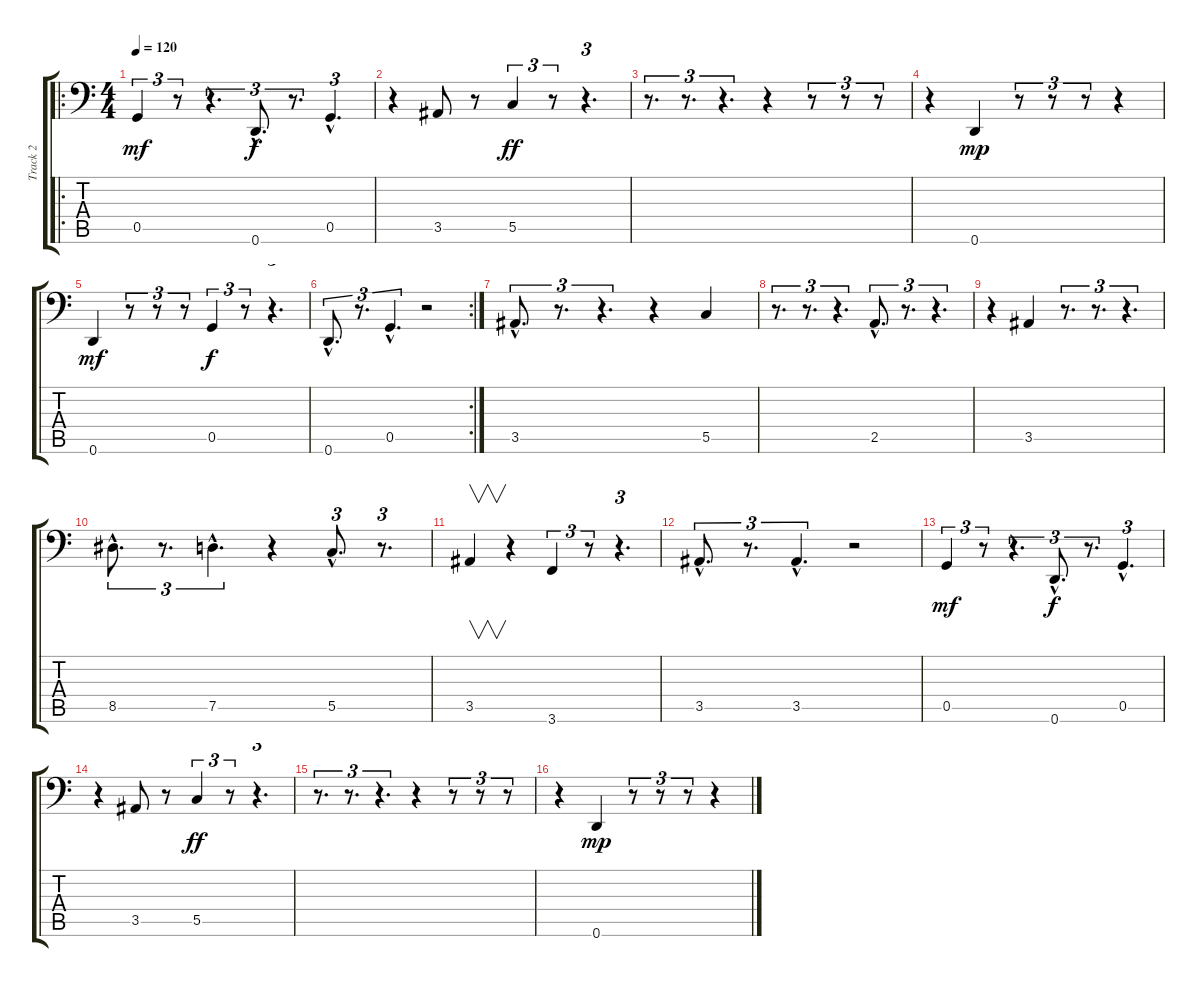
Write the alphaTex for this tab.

\track ("Track 2" "Track 2") {instrument electricbassfinger}
\staff {score tabs}
\tuning (D3 A2 F2 C2 G1 D1) {hide}
\ro
\ts (4 4)
\tempo 120
\clef f4
\ks c
0.5.4{tu (3 2) dy mf instrument electricbassfinger} r.8{tu (3 2)} r.4{d tu (3 2)} 0.6{hac}.8{d tu (3 2) dy f} r.8{d tu (3 2)} 0.5{hac}.4{d tu (3 2)} |
r.4 3.5.8 r.8 5.5.4{tu (3 2) dy ff} r.8{tu (3 2)} r.4{d tu (3 2)} |
r.8{d tu (3 2)} r.8{d tu (3 2)} r.4{d tu (3 2)} r.4 r.8{tu (3 2)} r.8{tu (3 2)} r.8{tu (3 2)} |
r.4 0.6.4{dy mp} r.8{tu (3 2)} r.8{tu (3 2)} r.8{tu (3 2)} r.4 |
0.6.4{dy mf} r.8{tu (3 2)} r.8{tu (3 2)} r.8{tu (3 2)} 0.5.4{tu (3 2) dy f} r.8{tu (3 2)} r.4{d tu (3 2)} |
\rc 2
0.6{hac}.8{d tu (3 2)} r.8{d tu (3 2)} 0.5{hac}.4{d tu (3 2)} r.2 |
3.5{hac}.8{d tu (3 2)} r.8{d tu (3 2)} r.4{d tu (3 2)} r.4 5.5.4 |
r.8{d tu (3 2)} r.8{d tu (3 2)} r.4{d tu (3 2)} 2.5{hac}.8{d tu (3 2)} r.8{d tu (3 2)} r.4{d tu (3 2)} |
r.4 3.5.4 r.8{d tu (3 2)} r.8{d tu (3 2)} r.4{d tu (3 2)} |
8.5{hac}.8{d tu (3 2)} r.8{d tu (3 2)} 7.5{hac}.4{d tu (3 2)} r.4 5.5{hac}.8{d tu (3 2)} r.8{d tu (3 2)} |
3.5.4{v} r.4 3.6.4{tu (3 2)} r.8{tu (3 2)} r.4{d tu (3 2)} |
3.5{hac}.8{d tu (3 2)} r.8{d tu (3 2)} 3.5{hac}.4{d tu (3 2)} r.2 |
0.5.4{tu (3 2) dy mf} r.8{tu (3 2)} r.4{d tu (3 2)} 0.6{hac}.8{d tu (3 2) dy f} r.8{d tu (3 2)} 0.5{hac}.4{d tu (3 2)} |
r.4 3.5.8 r.8 5.5.4{tu (3 2) dy ff} r.8{tu (3 2)} r.4{d tu (3 2)} |
r.8{d tu (3 2)} r.8{d tu (3 2)} r.4{d tu (3 2)} r.4 r.8{tu (3 2)} r.8{tu (3 2)} r.8{tu (3 2)} |
r.4 0.6.4{dy mp} r.8{tu (3 2)} r.8{tu (3 2)} r.8{tu (3 2)} r.4
